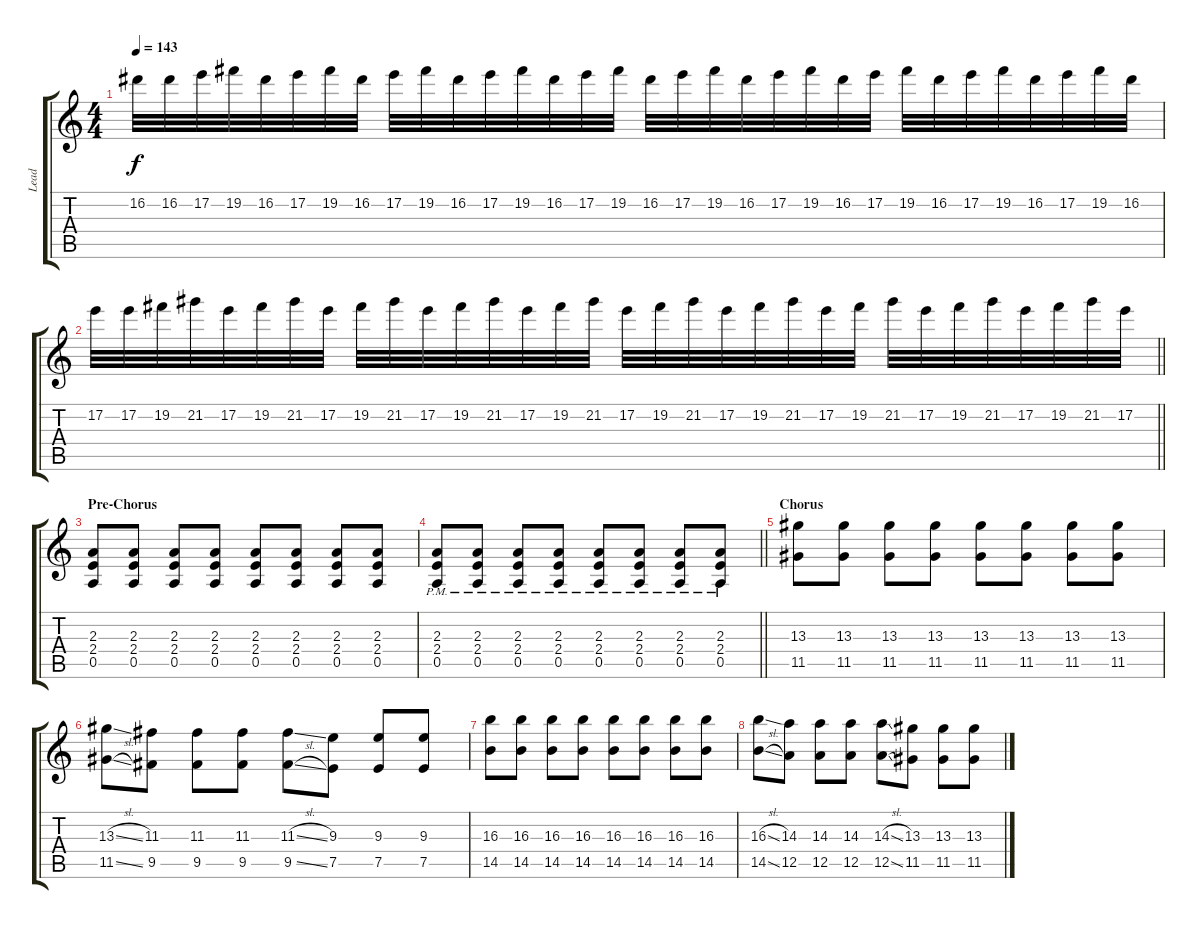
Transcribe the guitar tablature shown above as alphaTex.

\track ("Lead" "Lead") {instrument distortionguitar}
\staff {score tabs}
\tuning (E4 B3 G3 D3 A2 E2) {hide}
\ts (4 4)
\tempo 143
\clef g2
\ks c
16.2.32{dy f} 16.2.32 17.2.32 19.2.32 16.2.32 17.2.32 19.2.32 16.2.32 17.2.32 19.2.32 16.2.32 17.2.32 19.2.32 16.2.32 17.2.32 19.2.32 16.2.32 17.2.32 19.2.32 16.2.32 17.2.32 19.2.32 16.2.32 17.2.32 19.2.32 16.2.32 17.2.32 19.2.32 16.2.32 17.2.32 19.2.32 16.2.32 |
\barLineRight lightlight
17.2.32 17.2.32 19.2.32 21.2.32 17.2.32 19.2.32 21.2.32 17.2.32 19.2.32 21.2.32 17.2.32 19.2.32 21.2.32 17.2.32 19.2.32 21.2.32 17.2.32 19.2.32 21.2.32 17.2.32 19.2.32 21.2.32 17.2.32 19.2.32 21.2.32 17.2.32 19.2.32 21.2.32 17.2.32 19.2.32 21.2.32 17.2.32 |
\section ("" "Pre-Chorus")
(2.3 2.4 0.5).8{instrument distortionguitar} (2.3 2.4 0.5).8 (2.3 2.4 0.5).8 (2.3 2.4 0.5).8 (2.3 2.4 0.5).8 (2.3 2.4 0.5).8 (2.3 2.4 0.5).8 (2.3 2.4 0.5).8 |
\barLineRight lightlight
(2.3{pm} 2.4{pm} 0.5{pm}).8 (2.3{pm} 2.4{pm} 0.5{pm}).8 (2.3{pm} 2.4{pm} 0.5{pm}).8 (2.3{pm} 2.4{pm} 0.5{pm}).8 (2.3{pm} 2.4{pm} 0.5{pm}).8 (2.3{pm} 2.4{pm} 0.5{pm}).8 (2.3{pm} 2.4{pm} 0.5{pm}).8 (2.3{pm} 2.4{pm} 0.5{pm}).8 |
\section ("" "Chorus")
(13.3 11.5).8 (13.3 11.5).8 (13.3 11.5).8 (13.3 11.5).8 (13.3 11.5).8 (13.3 11.5).8 (13.3 11.5).8 (13.3 11.5).8 |
(13.3{sl} 11.5{sl}).8 (11.3 9.5).8 (11.3 9.5).8 (11.3 9.5).8 (11.3{sl} 9.5{sl}).8 (9.3 7.5).8 (9.3 7.5).8 (9.3 7.5).8 |
(16.3 14.5).8 (16.3 14.5).8 (16.3 14.5).8 (16.3 14.5).8 (16.3 14.5).8 (16.3 14.5).8 (16.3 14.5).8 (16.3 14.5).8 |
(16.3{sl} 14.5{sl}).8 (14.3 12.5).8 (14.3 12.5).8 (14.3 12.5).8 (14.3{sl} 12.5{sl}).8 (13.3 11.5).8 (13.3 11.5).8 (13.3{sl} 11.5{sl}).8
